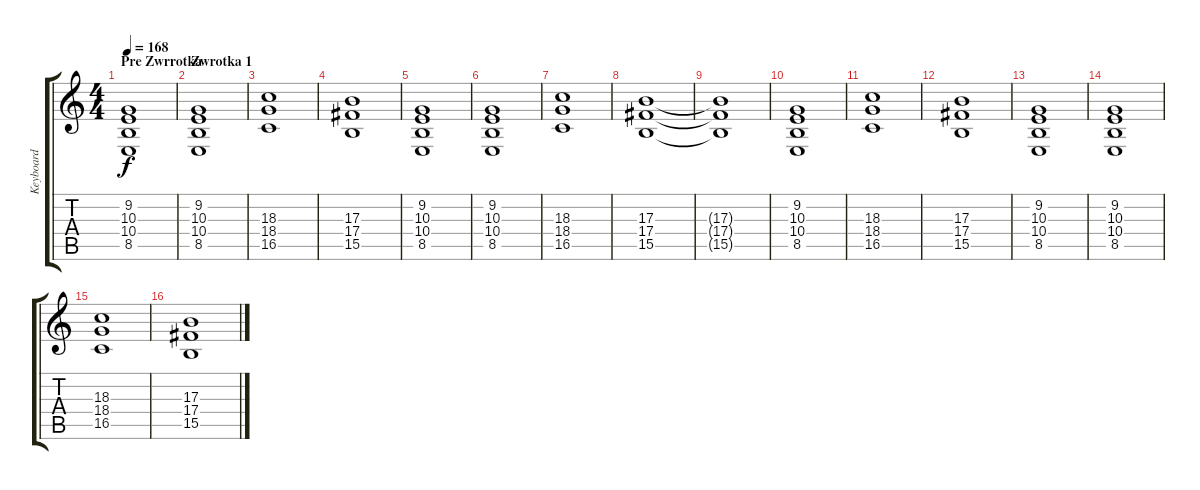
\track ("Keyboard" "Keyboard") {instrument pad2warm}
\staff {score tabs}
\tuning (Eb4 Bb3 Gb3 Db3 Ab2 Eb2) {hide}
\ts (4 4)
\section ("" "Pre Zwrrotka")
\tempo 168
\clef g2
\ks c
(9.2 10.3 10.4 8.5).1{dy f} |
\section ("" "Zwrotka 1")
(9.2 10.3 10.4 8.5).1 |
(18.3 18.4 16.5).1 |
(17.3 17.4 15.5).1 |
(9.2 10.3 10.4 8.5).1 |
(9.2 10.3 10.4 8.5).1 |
(18.3 18.4 16.5).1 |
(17.3 17.4 15.5).1 |
(17.3{t} 17.4{t} 15.5{t}).1 |
(9.2 10.3 10.4 8.5).1 |
(18.3 18.4 16.5).1 |
(17.3 17.4 15.5).1 |
(9.2 10.3 10.4 8.5).1 |
(9.2 10.3 10.4 8.5).1 |
(18.3 18.4 16.5).1 |
(17.3 17.4 15.5).1
